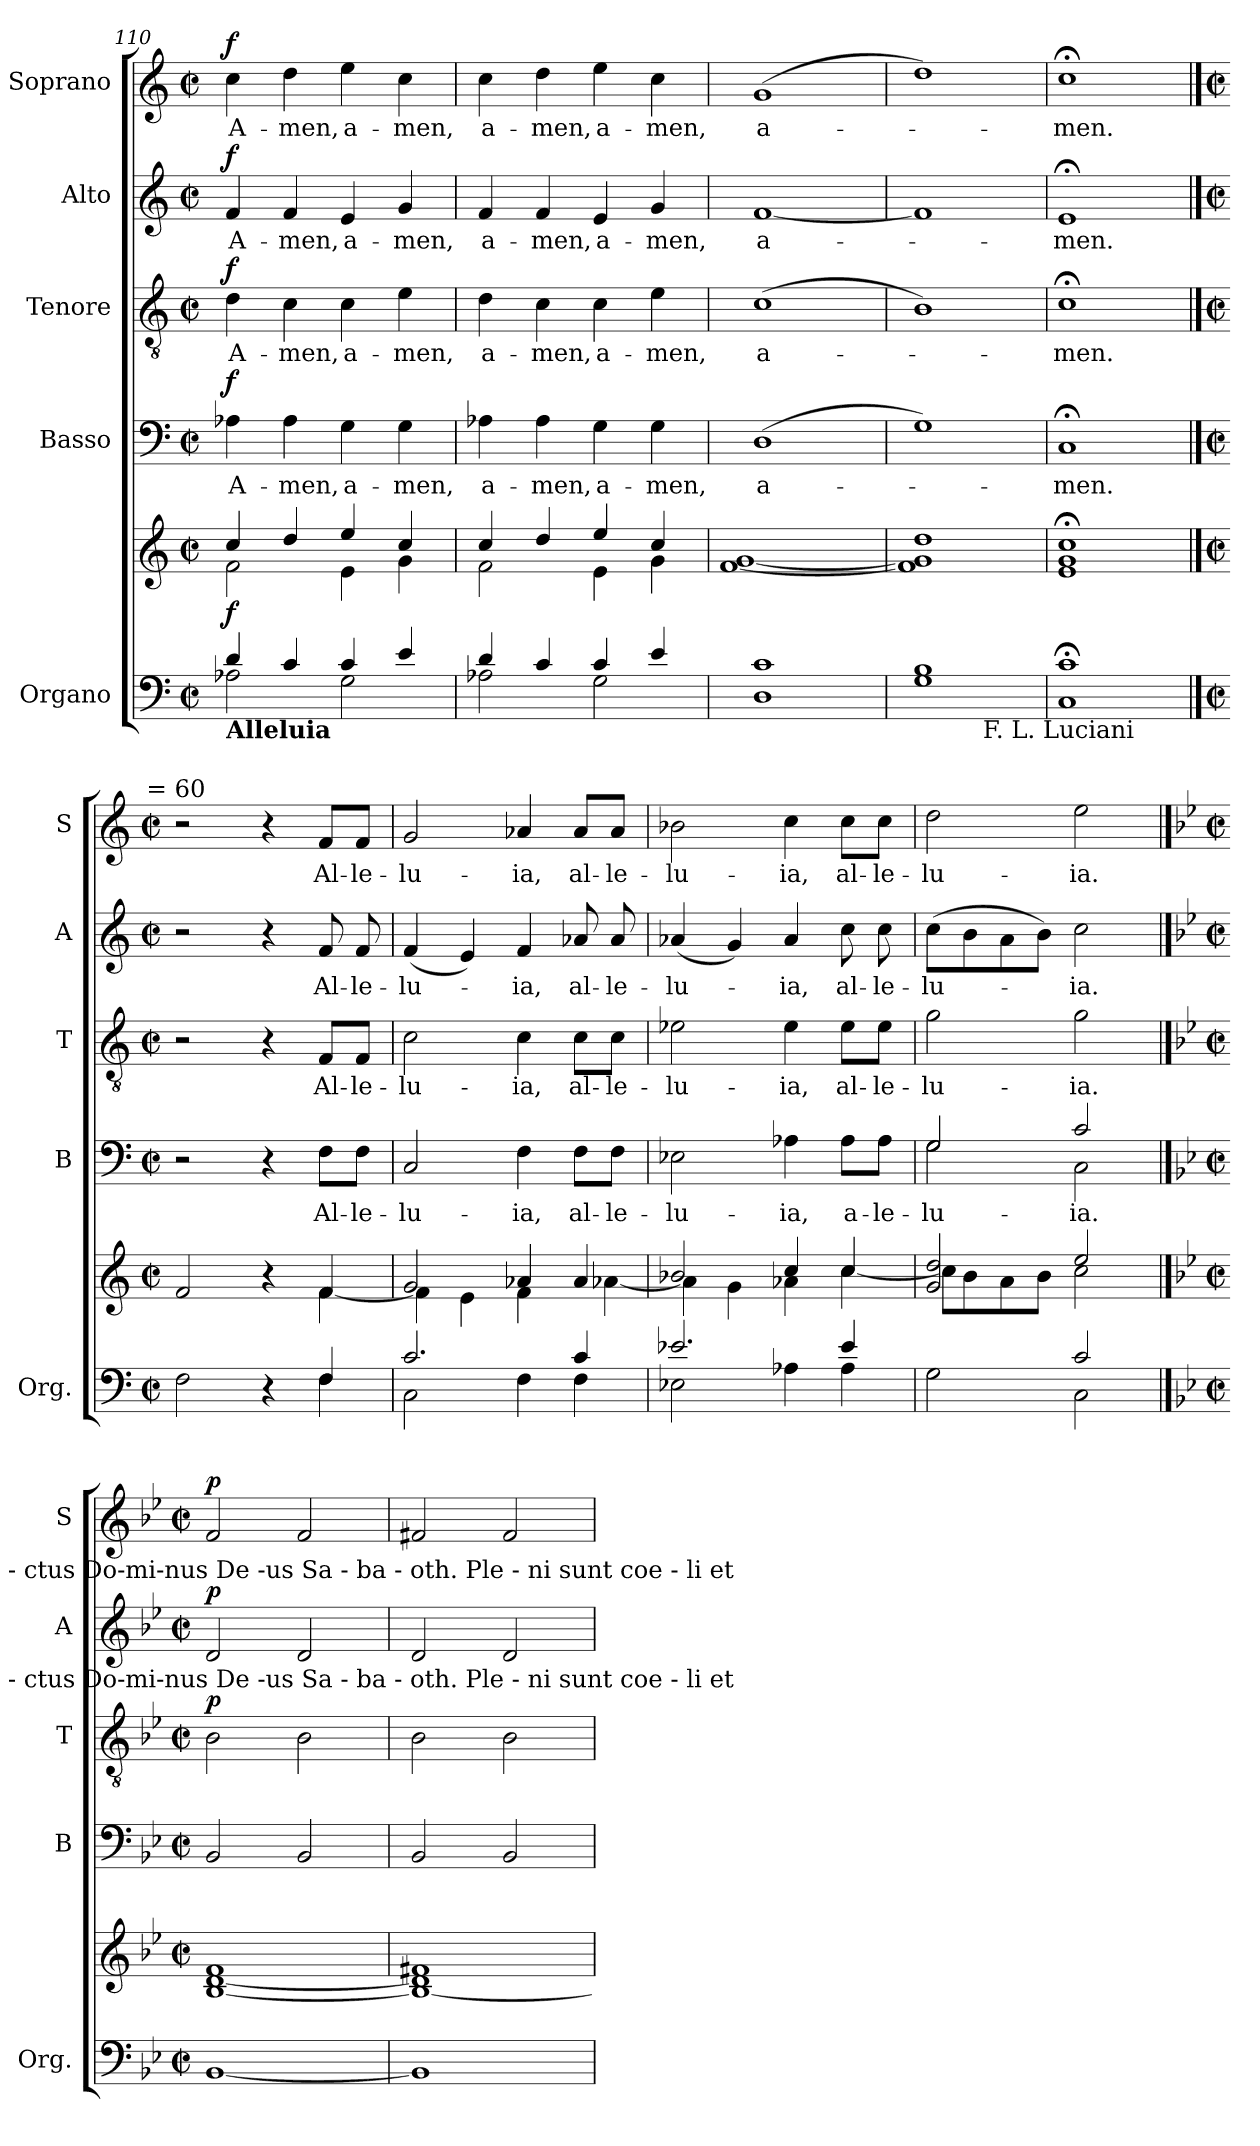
**kern	**kern	**dynam	**kern	**text	**dynam	**kern	**text	**dynam	**kern	**text	**dynam	**kern	**text	**dynam
*part5	*part5	*part5	*part4	*part4	*part4	*part3	*part3	*part3	*part2	*part2	*part2	*part1	*part1	*part1
*staff6	*staff5	*staff5/6	*staff4	*staff4	*staff4	*staff3	*staff3	*staff3	*staff2	*staff2	*staff2	*staff1	*staff1	*staff1
*I"Organo	*	*	*I"Basso	*	*	*I"Tenore	*	*	*I"Alto	*	*	*I"Soprano	*	*
*I'Org.	*	*	*I'B	*	*	*I'T	*	*	*I'A	*	*	*I'S	*	*
*clefF4	*clefG2	*	*clefF4	*	*	*clefGv2	*	*	*clefG2	*	*	*clefG2	*	*
*k[]	*k[]	*	*k[]	*	*	*k[]	*	*	*k[]	*	*	*k[]	*	*
*C:	*C:	*	*C:	*	*	*C:	*	*	*C:	*	*	*C:	*	*
*M2/2	*M2/2	*	*M2/2	*	*	*M2/2	*	*	*M2/2	*	*	*M2/2	*	*
*met(c|)	*met(c|)	*	*met(c|)	*	*	*met(c|)	*	*	*met(c|)	*	*	*met(c|)	*	*
=110	=110	=110	=110	=110	=110	=110	=110	=110	=110	=110	=110	=110	=110	=110
*^	*^	*	*	*	*	*	*	*	*	*	*	*	*	*
!LO:TX:b:B:t=Alleluia	!	!	!	!	!	!	!	!	!	!	!	!	!	!	!	!
!	!	!	!	!LO:DY:a=2	!	!	!LO:DY:a	!	!	!LO:DY:a	!	!	!LO:DY:a	!	!	!LO:DY:a
4d/	2A-X\	4cc/	2f\	f	4A-X\	A-	f	4d\	A-	f	4f/	A-	f	4cc\	A-	f
4c/	.	4dd/	.	.	4A-\	-men,	.	4c\	-men,	.	4f/	-men,	.	4dd\	-men,	.
4c/	2G\	4ee/	4e\	.	4G\	a-	.	4c\	a-	.	4e/	a-	.	4ee\	a-	.
4e/	.	4cc/	4g\	.	4G\	-men,	.	4e\	-men,	.	4g/	-men,	.	4cc\	-men,	.
=111	=111	=111	=111	=111	=111	=111	=111	=111	=111	=111	=111	=111	=111	=111	=111	=111
4d/	2A-X\	4cc/	2f\	.	4A-X\	a-	.	4d\	a-	.	4f/	a-	.	4cc\	a-	.
4c/	.	4dd/	.	.	4A-\	-men,	.	4c\	-men,	.	4f/	-men,	.	4dd\	-men,	.
4c/	2G\	4ee/	4e\	.	4G\	a-	.	4c\	a-	.	4e/	a-	.	4ee\	a-	.
4e/	.	4cc/	4g\	.	4G\	-men,	.	4e\	-men,	.	4g/	-men,	.	4cc\	-men,	.
=112	=112	=112	=112	=112	=112	=112	=112	=112	=112	=112	=112	=112	=112	=112	=112	=112
1c	1D	1gyy	[<1f [<1g	.	(1D	a-	.	(1c	a-	.	[1f	a-	.	(1g	a-	.
=113	=113	=113	=113	=113	=113	=113	=113	=113	=113	=113	=113	=113	=113	=113	=113	=113
1B	1G	1dd	1f] 1g]	.	1G)	.	.	1B)	.	.	1f]	.	.	1dd)	.	.
=114	=114	=114	=114	=114	=114	=114	=114	=114	=114	=114	=114	=114	=114	=114	=114	=114
!LO:TX:b:cj:t=F. L. Luciani	!	!	!	!	!	!	!	!	!	!	!	!	!	!	!	!
1c;<	1C	1cc;<	1e 1g	.	1C;<	-men.	.	1c;<	-men.	.	1e;<	-men.	.	1cc;<	-men.	.
!!LO:LB:g=z
==114X2	==114X2	==114X2	==114X2	==114X2	==114X2	==114X2	==114X2	==114X2	==114X2	==114X2	==114X2	==114X2	==114X2	==114X2	==114X2	==114X2
*M2/2	*	*M2/2	*	*	*M2/2	*	*	*M2/2	*	*	*M2/2	*	*	*M2/2	*	*
*met(c|)	*	*met(c|)	*	*	*met(c|)	*	*	*met(c|)	*	*	*met(c|)	*	*	*met(c|)	*	*
!	!	!	!	!	!	!	!	!	!	!	!	!	!	!LO:TX:a:cj:t== 60	!	!
2F/yy	2F\	2f/	2f\yy	.	2r	.	.	2r	.	.	2r	.	.	2r	.	.
4r	4ryy	4r	4ryy	.	4r	.	.	4r	.	.	4r	.	.	4r	.	.
4F/	4F\	4f/	[<4f\	.	8F\L	Al-	.	8F/L	Al-	.	8f/	Al-	.	8f/L	Al-	.
.	.	.	.	.	8F\J	-le-	.	8F/J	-le-	.	8f/	-le-	.	8f/J	-le-	.
=115	=115	=115	=115	=115	=115	=115	=115	=115	=115	=115	=115	=115	=115	=115	=115	=115
2.c/	2C\	2g/	4f\]	.	2C/	-lu-	.	2c\	-lu-	.	(4f/	-lu-	.	2g/	-lu-	.
.	.	.	4e\	.	.	.	.	.	.	.	4e/)	.	.	.	.	.
.	4F\	4a-X/	4f\	.	4F\	-ia,	.	4c\	-ia,	.	4f/	-ia,	.	4a-X/	-ia,	.
4c/	4F\	4a-/	[<4a-X\	.	8F\L	al-	.	8c\L	al-	.	8a-X/	al-	.	8a-/L	al-	.
.	.	.	.	.	8F\J	-le-	.	8c\J	-le-	.	8a-/	-le-	.	8a-/J	-le-	.
=116	=116	=116	=116	=116	=116	=116	=116	=116	=116	=116	=116	=116	=116	=116	=116	=116
2.e-X/	2E-X\	2b-X/	4a-\]	.	2E-X\	-lu-	.	2e-X\	-lu-	.	(4a-X/	-lu-	.	2b-X\	-lu-	.
.	.	.	4g\	.	.	.	.	.	.	.	4g/)	.	.	.	.	.
.	4A-X\	4cc/	4a-X\	.	4A-X\	-ia,	.	4e-\	-ia,	.	4a-/	-ia,	.	4cc\	-ia,	.
4e-/	4A-\	4cc/	[<4cc\	.	8A-\L	a-	.	8e-\L	al-	.	8cc\	al-	.	8cc\L	al-	.
.	.	.	.	.	8A-\J	-le-	.	8e-\J	-le-	.	8cc\	-le-	.	8cc\J	-le-	.
=117	=117	=117	=117	=117	=117	=117	=117	=117	=117	=117	=117	=117	=117	=117	=117	=117
*	*	*	*	*	*^	*	*	*	*	*	*	*	*	*	*	*
2G/yy	2G\	2g/ 2dd/	8cc\L]	.	2G/	2G\	-lu-	.	2g\	-lu-	.	(8cc\L	-lu-	.	2dd\	-lu-	.
.	.	.	8b\	.	.	.	.	.	.	.	.	8b\	.	.	.	.	.
.	.	.	8a\	.	.	.	.	.	.	.	.	8a\	.	.	.	.	.
.	.	.	8b\J	.	.	.	.	.	.	.	.	8b\J)	.	.	.	.	.
2c/	2C\	2ee/	2cc\	.	2c/	2C\	-ia.	.	2g\	-ia.	.	2cc\	-ia.	.	2ee\	-ia.	.
*v	*v	*	*	*	*v	*v	*	*	*	*	*	*	*	*	*	*	*
!!LO:PB:g=z
==117X3	==117X3	==117X3	==117X3	==117X3	==117X3	==117X3	==117X3	==117X3	==117X3	==117X3	==117X3	==117X3	==117X3	==117X3	==117X3
*k[b-e-]	*k[b-e-]	*	*	*k[b-e-]	*	*	*k[b-e-]	*	*	*k[b-e-]	*	*	*k[b-e-]	*	*
*B-:	*B-:	*	*	*B-:	*	*	*B-:	*	*	*B-:	*	*	*B-:	*	*
*M2/2	*M2/2	*	*	*M2/2	*	*	*M2/2	*	*	*M2/2	*	*	*M2/2	*	*
*met(c|)	*met(c|)	*	*	*met(c|)	*	*	*met(c|)	*	*	*met(c|)	*	*	*met(c|)	*	*
*^	*	*	*	*^	*	*	*	*	*	*	*	*	*	*	*
!	!	!	!	!	!	!	!	!	!	!	!	!LO:TX:a:cj:t=San   -     ctus,         San   -   ctus,      San   -   ctus         Do-mi-nus  De -us      Sa  -    ba  -       oth.         Ple  -   ni  sunt coe -    li     et	!	!	!	!	!
!	!	!	!	!	!	!	!	!	!LO:TX:a:cj:t=San   -     ctus,         San   -   ctus,      San   -   ctus         Do-mi-nus  De -us      Sa  -    ba  -       oth.         Ple  -   ni  sunt coe -    li     et	!	!	!	!	!	!	!	!
!	!	!	!	!	!LO:TX:a:cj:t=San   -     ctus,         San   -   ctus,      San   -   ctus         Do-mi-nus  De -us      Sa  -    ba  -       oth.         Ple  -   ni  sunt coe -    li     et	!	!	!	!	!	!	!	!	!	!	!	!
!	!	!	!	!	!LO:TX:b:cj:t=San   -     ctus,         San   -   ctus,      San   -   ctus         Do-mi-nus  De -us      Sa  -    ba  -       oth.         Ple  -   ni  sunt coe -    li     et	!	!	!	!	!	!	!	!	!	!	!	!
!	!	!	!	!	!	!	!	!	!	!	!LO:DY:b	!	!	!LO:DY:b	!	!	!LO:DY:b
*v	*v	*	*	*	*v	*v	*	*	*	*	*	*	*	*	*	*	*
[1BB-	1f	[<1B- [<1d	.	2BB-/	.	.	2B-\	.	p	2d/	.	p	2f/	.	p
.	.	.	.	2BB-/	.	.	2B-\	.	.	2d/	.	.	2f/	.	.
=118	=118	=118	=118	=118	=118	=118	=118	=118	=118	=118	=118	=118	=118	=118	=118
1BB-]	1f#X	1B-_ 1d]	.	2BB-/	.	.	2B-\	.	.	2d/	.	.	2f#X/	.	.
.	.	.	.	2BB-/	.	.	2B-\	.	.	2d/	.	.	2f#/	.	.
*	*v	*v	*	*	*	*	*	*	*	*	*	*	*	*	*
=	=	=	=	=	=	=	=	=	=	=	=	=	=	=
*-	*-	*-	*-	*-	*-	*-	*-	*-	*-	*-	*-	*-	*-	*-
